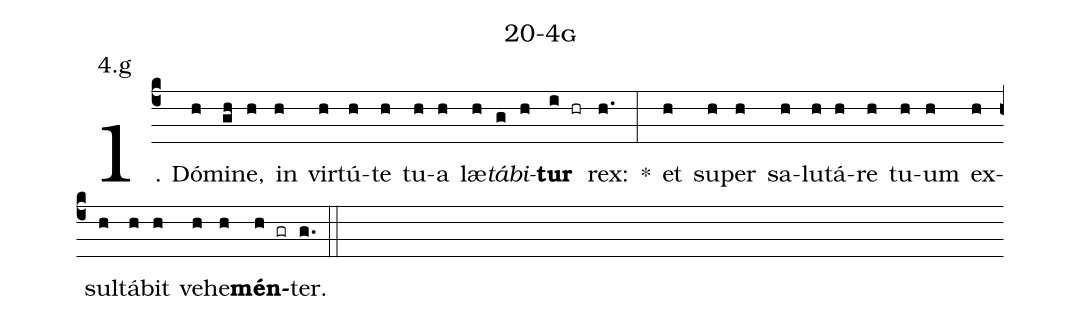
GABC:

name: 20-4g;
annotation: 4.g;
%%
(c4)1. Dó(h)mi(gh)ne,(h) in(h) vir(h)tú(h)te(h) tu(h)a(h) læ(h)<i>tá</i>(g)<i>bi</i>(h)<b>tur</b>(i hr) rex:(h.) *(:) et(h) su(h)per(h) sa(h)lu(h)tá(h)re(h) tu(h)um(h) ex(h)sul(h)tá(h)bit(h) ve(h)he(h)<b>mén</b>(h gr)ter.(g.) (::)
